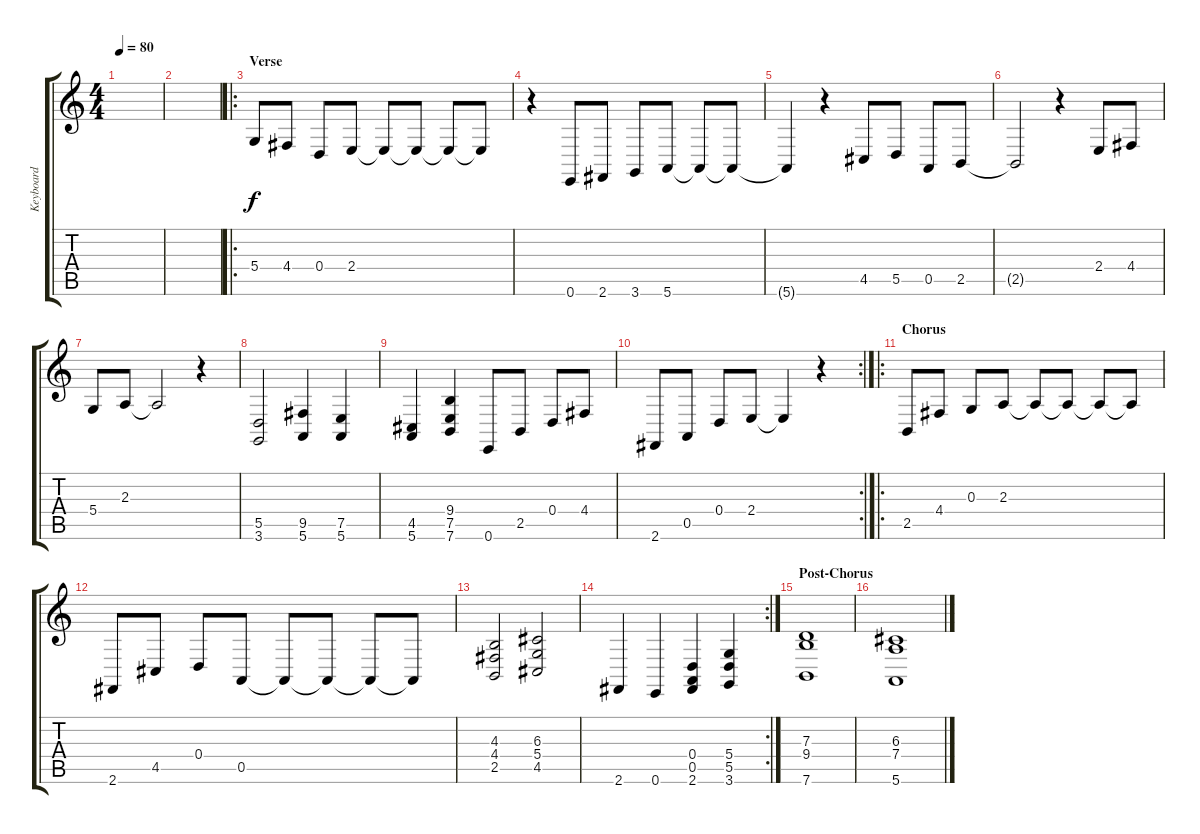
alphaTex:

\track ("Keyboard" "Keyboard") {instrument pad3polysynth}
\staff {score tabs}
\tuning (E4 B3 G3 D3 A2 E2) {hide}
\ts (4 4)
\tempo 80
\clef g2
\ks c
|
|
\ro
\section ("" "Verse")
5.4.8{volume 12} 4.4.8 0.4.8 2.4.8 2.4{t}.8 2.4{t}.8 2.4{t}.8 2.4{t}.8 |
r.4 0.6.8 2.6.8 3.6.8 5.6.8 5.6{t}.8 5.6{t}.8 |
5.6{t}.4 r.4 4.5.8 5.5.8 0.5.8 2.5.8 |
2.5{t}.2 r.4 2.4.8 4.4.8 |
5.4.8 2.3.8 2.3{t}.2 r.4 |
(5.5 3.6).2 (9.5 5.6).4 (7.5 5.6).4 |
(4.5 5.6).4 (9.4 7.5 7.6).4 0.6.8 2.5.8 0.4.8 4.4.8 |
\rc 2
2.6.8 0.5.8 0.4.8 2.4.8 2.4{t}.4 r.4 |
\ro
\section ("" "Chorus")
2.5.8{volume 16} 4.4.8 0.3.8 2.3.8 2.3{t}.8 2.3{t}.8 2.3{t}.8 2.3{t}.8 |
2.6.8 4.5.8 0.4.8 0.5.8 0.5{t}.8 0.5{t}.8 0.5{t}.8 0.5{t}.8 |
(4.3 4.4 2.5).2 (6.3 5.4 4.5).2 |
\rc 2
2.6.4 0.6.4 (0.4 0.5 2.6).4 (5.4 5.5 3.6).4 |
\section ("" "Post-Chorus")
(7.3 9.4 7.6).1 |
(6.3 7.4 5.6).1
